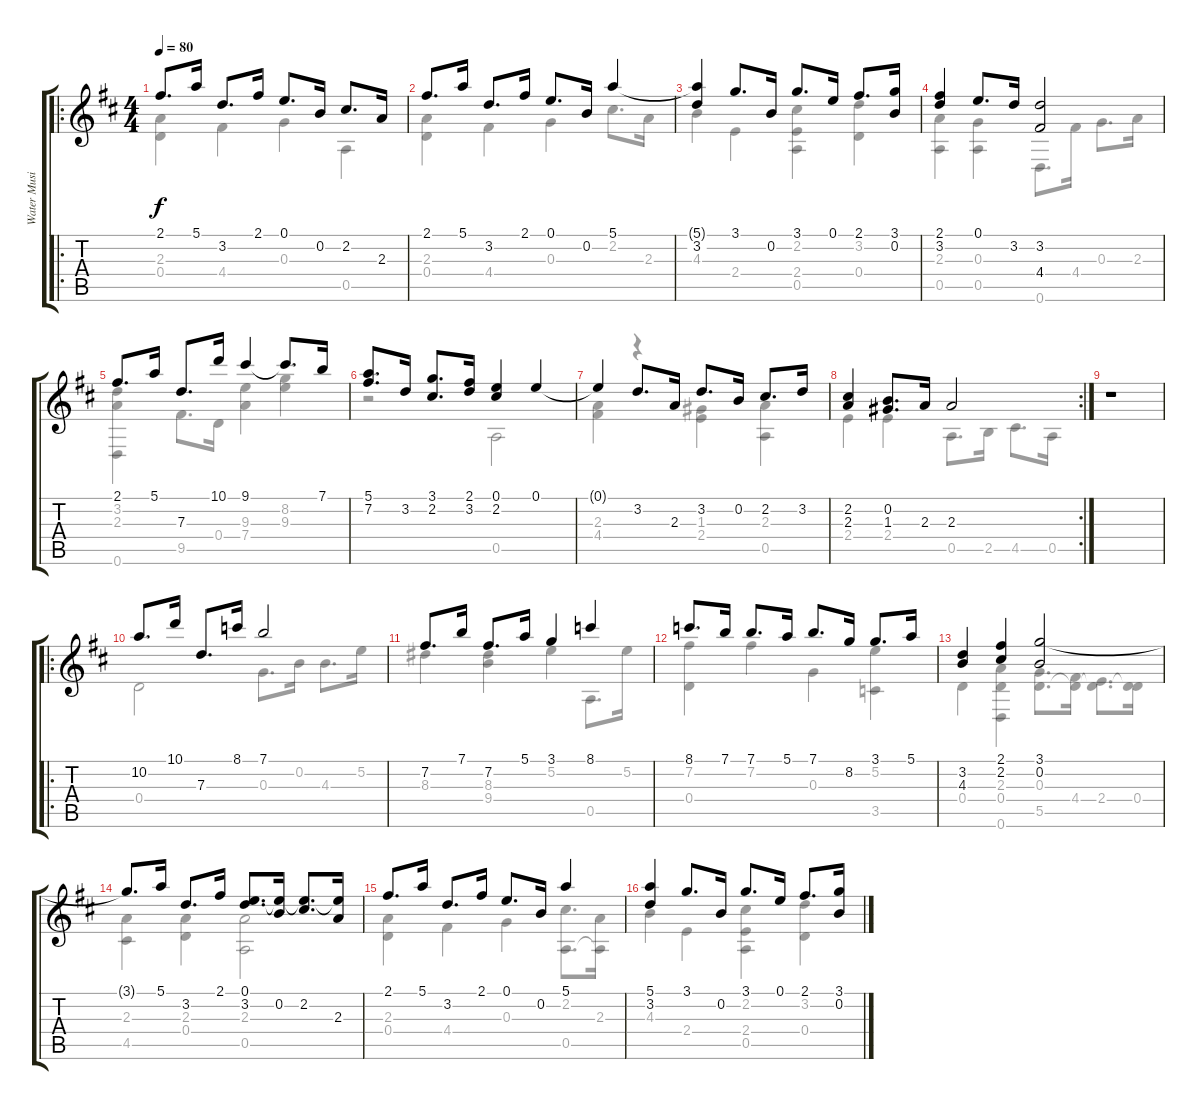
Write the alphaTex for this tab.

\track ("Water Music - Air" "Water Musi") {instrument acousticguitarnylon}
\staff {score tabs}
\tuning (E4 B3 G3 D3 A2 D2) {hide}
\voice
\ro
\ts (4 4)
\tempo 80
\clef g2
\ks d
2.1.8{d dy f instrument acousticguitarnylon} 5.1.16 3.2.8{d} 2.1.16 0.1.8{d} 0.2.16 2.2.8{d} 2.3.16 |
2.1.8{d} 5.1.16 3.2.8{d} 2.1.16 0.1.8{d} 0.2.16 5.1.4 |
(5.1{t} 3.2).4 3.1.8{d} 0.2.16 3.1.8{d} 0.1.16 2.1.8{d} (3.1 0.2).16 |
(2.1 3.2).4 0.1.8{d} 3.2.16 (3.2 4.4).2 |
2.1.8{d} 5.1.16 7.3.8{d} 10.1.16 9.1.4 9.1{t}.8{d} 7.1.16 |
(5.1 7.2).8{d} 3.2.16 (3.1 2.2).8{d} (2.1 3.2).16 (0.1 2.2).4 0.1.4 |
0.1{t}.4 3.2.8{d} 2.3.16 3.2.8{d} 0.2.16 2.2.8{d} 3.2.16 |
\rc 2
(2.2 2.3).4 (0.2 1.3).8{d} 2.3.16 2.3.2 |
r.1 |
\ro
10.2.8{d} 10.1.16 7.3.8{d} 8.1.16 7.1.2 |
7.2.8{d} 7.1.16 7.2.8{d} 5.1.16 3.1.4 8.1.4 |
8.1.8{d} 7.1.16 7.1.8{d} 5.1.16 7.1.8{d} 8.2.16 3.1.8{d} 5.1.16 |
(3.2 4.3).4 (2.1 2.2).4 (3.1 0.2).2 |
3.1{t}.8{d} 5.1.16 3.2.8{d} 2.1.16 (0.1 3.2).8{d} (0.1{t} 0.2).16 (0.1{t} 2.2).8{d} (0.1{t} 2.3).16 |
2.1.8{d} 5.1.16 3.2.8{d} 2.1.16 0.1.8{d} 0.2.16 5.1.4 |
(5.1 3.2).4 3.1.8{d} 0.2.16 3.1.8{d} 0.1.16 2.1.8{d} (3.1 0.2).16
\voice
\clef g2
\ottava regular
\simile none
\ks d
(2.3 0.4).4{dy f} 4.4.4 0.3.4 0.5.4 |
(2.3 0.4).4 4.4.4 0.3.4 2.2.8{d} 2.3.16 |
4.3.4 2.4.4 (2.2 2.4 0.5).4 (3.2 0.4).4 |
(2.3 0.5).4 (0.3 0.5).4 0.6.8{d} 4.4.16 0.3.8{d} 2.3.16 |
(3.2 2.3 0.6).4 9.5.8{d} 0.4.16 (9.3 7.4).4 (8.2 9.3).4 |
r.2 0.5.2 |
(2.3 4.4).4 r.4 (1.3 2.4).4 (2.3 0.5).4 |
2.4.4 2.4.4 0.5.8{d} 2.5.16 4.5.8{d} 0.5.16 |
|
0.4.2 0.3.8{d} 0.2.16 4.3.8{d} 5.2.16 |
8.3.4 (8.3 9.4).4 5.2.4 0.5.8{d} 5.2.16 |
(7.2 0.4).4 7.2.4 0.3.4 (5.2 3.5).4 |
0.4.4 (2.3 0.4 0.6).4 (0.3 5.5).8{d} (4.4 5.5{t}).16 (2.4 5.5{t}).8{d} (0.4 5.5{t}).16 |
(2.3 4.5).4 (2.3 0.4).4 (2.3 0.5).2 |
(2.3 0.4).4 4.4.4 0.3.4 (2.2 0.5).8{d} (2.3 0.5{t}).16 |
4.3.4 2.4.4 (2.2 2.4 0.5).4 (3.2 0.4).4
